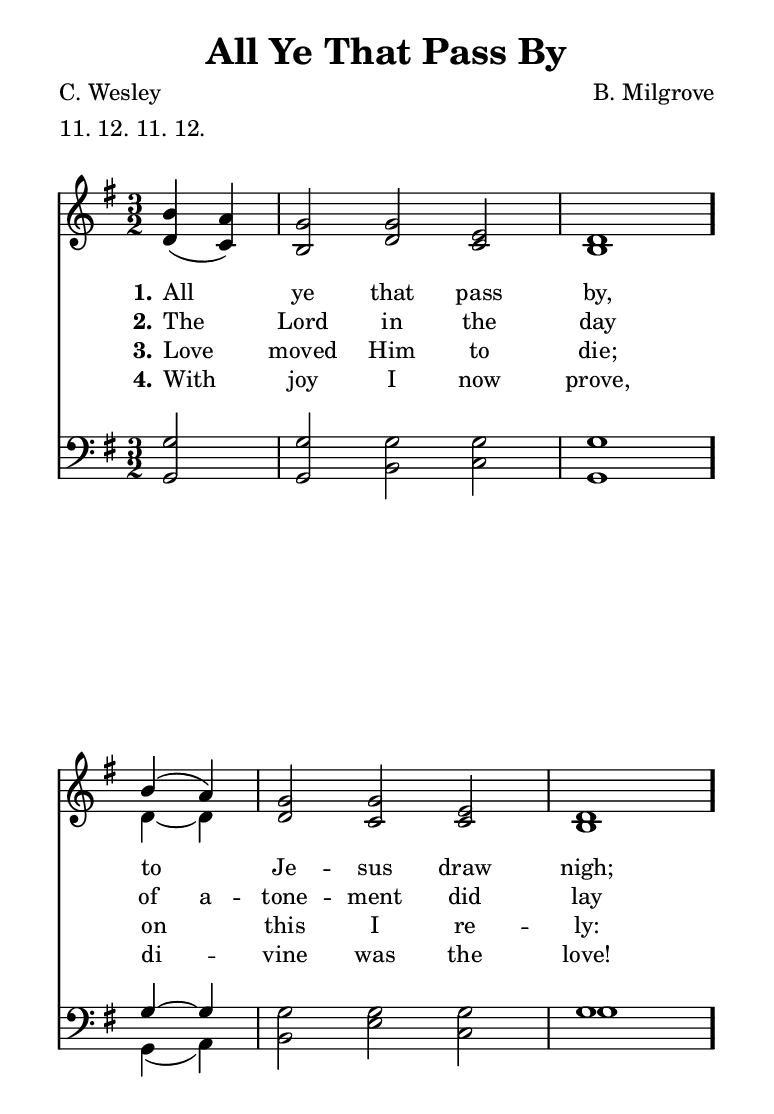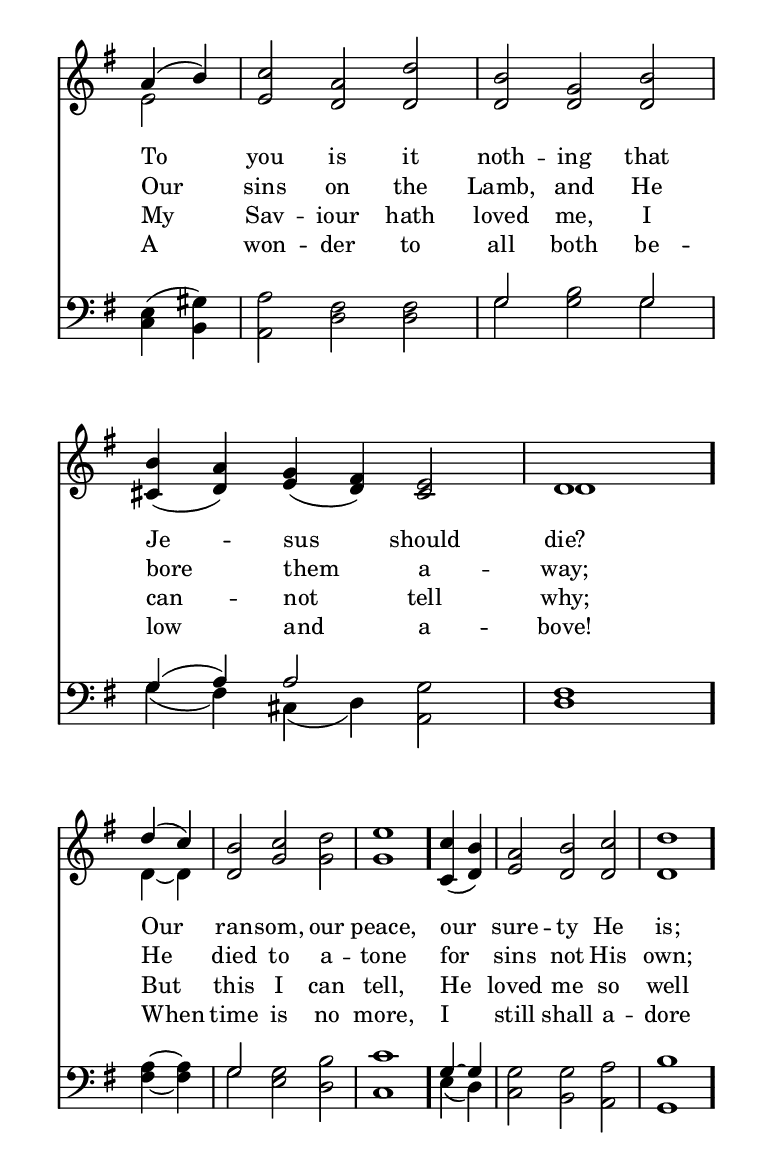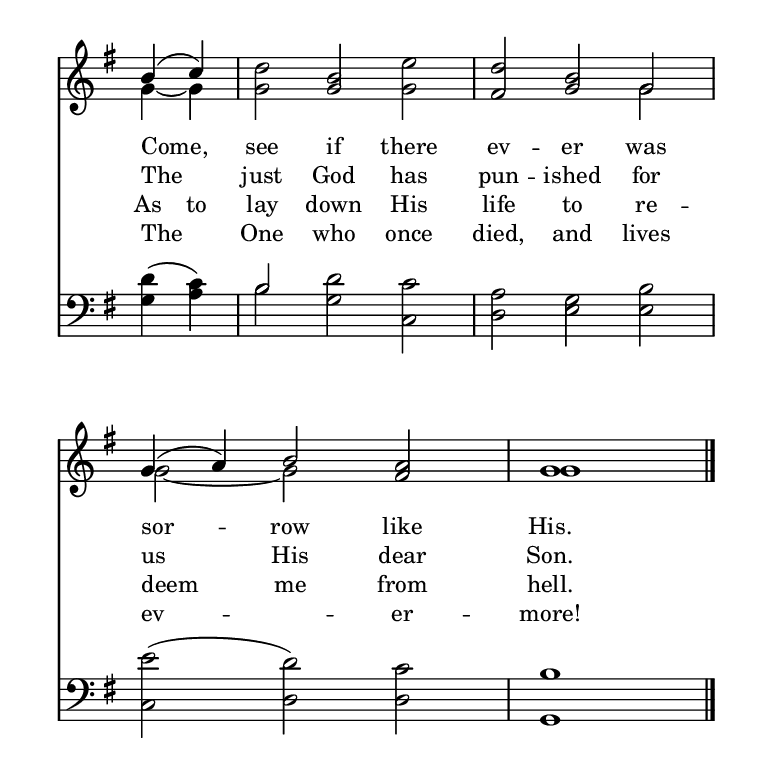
\include "common/global.ily"
\paper {
  \include "common/paper.ily"
  %ragged-bottom = ##t
  %ragged-last-bottom = ##t
  %systems-per-page = ##f
  %page-count = ##f
}

\header{
  hymnnumber = "60"
  title = "All Ye That Pass By"
  tunename = "Harwich"
  meter = "11. 12. 11. 12."
  poet = "C. Wesley"
  composer = "B. Milgrove"
  %copyright = ""
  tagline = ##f
}

% for fermata in MIDI
ta = { \tempo 4=140 }
tb = { \tempo 4=70  }

patternAA = { c4 c4 | c2 c2 c2 | c1 }
patternAB = { c2    | c2 c2 c2 | c1 \patternAA }

patternBA = { c4 c4 | c2 c2 c2 | c2 c2 c2 c4( c4) c4( c4) c2 | c1 }
patternBB = { c2    | c2 c2 c2 | c2 c2 c2 c4( c4) c4( c4) c2 | c1 }
patternBC = { c4 c4 | c2 c2 c2 | c2 c2 c2 c4( c4) c2      c2 | c1 }
patternBD = { c4 c4 | c2 c2 c2 | c2 c2 c2 c2      c2      c2 | c1 }

global = {
  \include "common/overrides.ily"
  \override Staff.TimeSignature.style = #'numbered
  \time 3/2
  \override Score.MetronomeMark.transparent = ##t % hide all fermata changes too
  \ta
  \key g \major
  \partial 2
  \autoBeamOff
}

notesSoprano = {
\global
\relative c'' {

  \changePitch \patternAA { b( a) | g g e | d | b'( a) | g g e | d }
  \changePitch \patternBA { a'( b) | c a d | b g b | b( a) g( fis) e | d }
  \changePitch \patternAA { d'( c) | b c d | e | c( b) | a b c | d }
  \changePitch \patternBC { b( c) | d b e | d b g | g( a) b a | g }

  \bar "|."

}
}

notesAlto = {
\global
\relative e' {

  \changePitch \patternAA { d( c) | b d c | b | d ~ d | d c c | b }
  \changePitch \patternBB { e | e d d | d d d | cis( d) e( d) cis | d }
  \changePitch \patternAA { d ~ d | d | g g | g | c,( d) | e d d | d }
  \changePitch \patternBD { g ~ g | g g g | fis g g | g ~ g fis | g }

}
}

notesTenor = {
\global
\relative a {

  \changePitch \patternAB { g | g g g | g | g ~ g | g g g | g }
  \changePitch \patternBC { e( gis) | a fis fis | g b g | g( a) a g | fis }
  \changePitch \patternAA { a ~ a | g g b | c | g ~ g | g g a | b }
  \changePitch \patternBD { d( c) | b d c | a g b | e( d) c | b }

}
}

notesBass = {
\global
\relative f, {

  \changePitch \patternAB { g | g b c | g | g( a) | b e c | g' }
  \changePitch \patternBA { c,( b) | a d d | g g g | g( fis) cis( d) a | d }
  \changePitch \patternAA { fis ~ fis | g e d | c | e( d) c b a | g }
  \changePitch \patternBD { g'( a) | b g c, | d e e | c( d) d | g, }

}
}

wordsA = \lyricmode {
\set stanza = "1."

All ye that pass by, \bar "." to Je -- sus draw nigh; \bar "." \break
To you is it noth -- ing that Je -- sus should die? \bar "." \break
Our ran -- som, our peace, \bar "." our sure -- ty He is; \bar "." \break
Come, see if there ev -- er was sor -- row like His. \bar "." \break

}

wordsB = \lyricmode {
\set stanza = "2."

The Lord in the day { \mon } of a -- { \moff } tone -- ment did lay
Our sins on the Lamb, and He bore them a -- way;
He died to a -- tone for sins not His own;
The just God has pun -- ished for us His dear Son.

}

wordsC = \lyricmode {
\set stanza = "3."

Love moved Him to die; on this I re -- ly:
My Sav -- iour hath loved me, I can -- not tell why;
But this I can tell, He loved me so well
{ \mon } As to { \moff } lay down His life to re -- deem me from hell.

}

wordsD = \lyricmode {
\set stanza = "4."

With joy I now prove, di -- vine was the love!
A won -- der to all both be -- low and a -- bove!
When time is no more, I still shall a -- dore
The One who once died, and lives ev -- _ er -- more!

}

\score {
  \context ChoirStaff <<
    \context Staff = upper <<
      \set ChoirStaff.systemStartDelimiter = #'SystemStartBar
      \partcombine #'(2 . 9) \notesSoprano \notesAlto
      \context NullVoice = sopranos { \voiceOne << \notesSoprano >> }
      \context NullVoice = altos { \voiceTwo << \notesAlto >> }
      \context Lyrics = one   \lyricsto sopranos \wordsA
      \context Lyrics = two   \lyricsto sopranos \wordsB
      \context Lyrics = three \lyricsto sopranos \wordsC
      \context Lyrics = four  \lyricsto sopranos \wordsD
    >>
    \context Staff = men <<
      \clef bass
      \partcombine #'(2 . 9) \notesTenor \notesBass
      \context NullVoice = tenors { \voiceOne << \notesTenor >> }
      \context NullVoice = basses { \voiceTwo << \notesBass >> }
    >>
  >>
  \layout {
    \include "common/layout.ily"
  }
  \midi{
    \include "common/midi.ily"
  }
}

\version "2.19.49"  % necessary for upgrading to future LilyPond versions.

% vi:set et ts=2 sw=2 ai nocindent syntax=lilypond:
